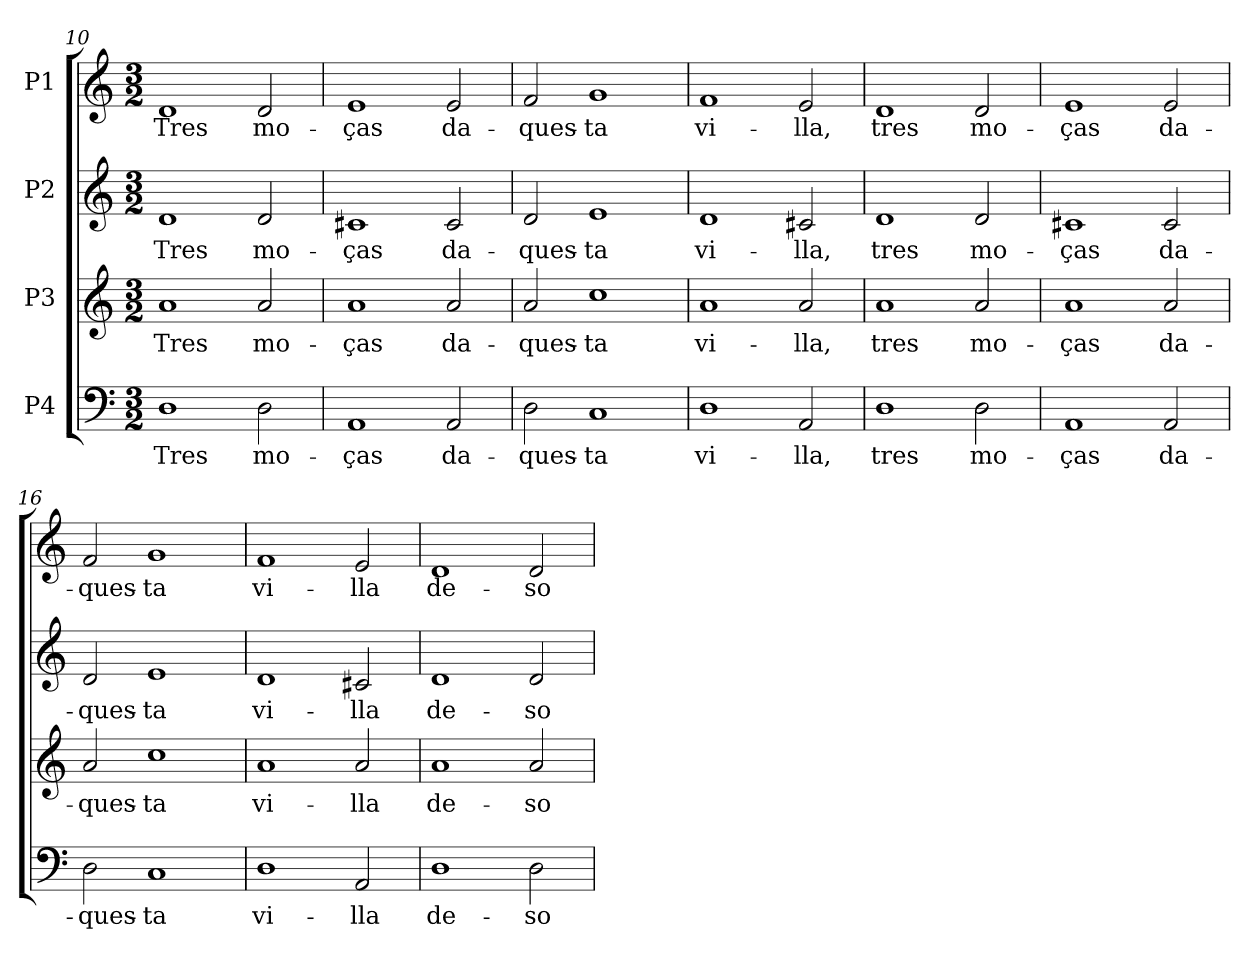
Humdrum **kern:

**kern	**text	**kern	**text	**kern	**text	**kern	**text
*part4	*part4	*part3	*part3	*part2	*part2	*part1	*part1
*staff4	*staff4	*staff3	*staff3	*staff2	*staff2	*staff1	*staff1
*I"P4	*	*I"P3	*	*I"P2	*	*I"P1	*
!!LO:LB:g=z
*clefF4	*	*clefG2	*	*clefG2	*	*clefG2	*
*	*	*ITrd7c12	*	*	*	*	*
*k[]	*	*k[]	*	*k[]	*	*k[]	*
*C:	*	*C:	*	*C:	*	*C:	*
*M3/2	*	*M3/2	*	*M3/2	*	*M3/2	*
=10	=10	=10	=10	=10	=10	=10	=10
!	!LO:LY:b:color=#000000	!	!	!	!	!	!
!	!	!	!LO:LY:b:color=#000000	!	!	!	!
!	!	!	!	!	!LO:LY:b:color=#000000	!	!
!	!	!	!	!	!	!	!LO:LY:b:color=#000000
1Di	Tres	1Ai	Tres	1di	Tres	1di	Tres
!	!LO:LY:b:color=#000000	!	!	!	!	!	!
!	!	!	!LO:LY:b:color=#000000	!	!	!	!
!	!	!	!	!	!LO:LY:b:color=#000000	!	!
!	!	!	!	!	!	!	!LO:LY:b:color=#000000
2Di\	mo-	2Ai/	mo-	2di/	mo-	2di/	mo-
=11	=11	=11	=11	=11	=11	=11	=11
!	!LO:LY:b:color=#000000	!	!	!	!	!	!
!	!	!	!LO:LY:b:color=#000000	!	!	!	!
!	!	!	!	!	!LO:LY:b:color=#000000	!	!
!	!	!	!	!	!	!	!LO:LY:b:color=#000000
1AAi	-ças	1Ai	-ças	1c#Xi	-ças	1ei	-ças
!	!LO:LY:b:color=#000000	!	!	!	!	!	!
!	!	!	!LO:LY:b:color=#000000	!	!	!	!
!	!	!	!	!	!LO:LY:b:color=#000000	!	!
!	!	!	!	!	!	!	!LO:LY:b:color=#000000
2AAi/	da-	2Ai/	da-	2c#i/	da-	2ei/	da-
=12	=12	=12	=12	=12	=12	=12	=12
!	!LO:LY:b:color=#000000	!	!	!	!	!	!
!	!	!	!LO:LY:b:color=#000000	!	!	!	!
!	!	!	!	!	!LO:LY:b:color=#000000	!	!
!	!	!	!	!	!	!	!LO:LY:b:color=#000000
2Di\	-ques-	2Ai/	-ques-	2di/	-ques-	2fi/	-ques-
!	!LO:LY:b:color=#000000	!	!	!	!	!	!
!	!	!	!LO:LY:b:color=#000000	!	!	!	!
!	!	!	!	!	!LO:LY:b:color=#000000	!	!
!	!	!	!	!	!	!	!LO:LY:b:color=#000000
1Ci	-ta	1ci	-ta	1ei	-ta	1gi	-ta
=13	=13	=13	=13	=13	=13	=13	=13
!	!LO:LY:b:color=#000000	!	!	!	!	!	!
!	!	!	!LO:LY:b:color=#000000	!	!	!	!
!	!	!	!	!	!LO:LY:b:color=#000000	!	!
!	!	!	!	!	!	!	!LO:LY:b:color=#000000
1Di	vi-	1Ai	vi-	1di	vi-	1fi	vi-
!	!LO:LY:b:color=#000000	!	!	!	!	!	!
!	!	!	!LO:LY:b:color=#000000	!	!	!	!
!	!	!	!	!	!LO:LY:b:color=#000000	!	!
!	!	!	!	!	!	!	!LO:LY:b:color=#000000
2AAi/	-lla,	2Ai/	-lla,	2c#Xi/	-lla,	2ei/	-lla,
=14	=14	=14	=14	=14	=14	=14	=14
!	!LO:LY:b:color=#000000	!	!	!	!	!	!
!	!	!	!LO:LY:b:color=#000000	!	!	!	!
!	!	!	!	!	!LO:LY:b:color=#000000	!	!
!	!	!	!	!	!	!	!LO:LY:b:color=#000000
1Di	tres	1Ai	tres	1di	tres	1di	tres
!	!LO:LY:b:color=#000000	!	!	!	!	!	!
!	!	!	!LO:LY:b:color=#000000	!	!	!	!
!	!	!	!	!	!LO:LY:b:color=#000000	!	!
!	!	!	!	!	!	!	!LO:LY:b:color=#000000
2Di\	mo-	2Ai/	mo-	2di/	mo-	2di/	mo-
=15	=15	=15	=15	=15	=15	=15	=15
!	!LO:LY:b:color=#000000	!	!	!	!	!	!
!	!	!	!LO:LY:b:color=#000000	!	!	!	!
!	!	!	!	!	!LO:LY:b:color=#000000	!	!
!	!	!	!	!	!	!	!LO:LY:b:color=#000000
1AAi	-ças	1Ai	-ças	1c#Xi	-ças	1ei	-ças
!	!LO:LY:b:color=#000000	!	!	!	!	!	!
!	!	!	!LO:LY:b:color=#000000	!	!	!	!
!	!	!	!	!	!LO:LY:b:color=#000000	!	!
!	!	!	!	!	!	!	!LO:LY:b:color=#000000
2AAi/	da-	2Ai/	da-	2c#i/	da-	2ei/	da-
=16	=16	=16	=16	=16	=16	=16	=16
!	!LO:LY:b:color=#000000	!	!	!	!	!	!
!	!	!	!LO:LY:b:color=#000000	!	!	!	!
!	!	!	!	!	!LO:LY:b:color=#000000	!	!
!	!	!	!	!	!	!	!LO:LY:b:color=#000000
2Di\	-ques-	2Ai/	-ques-	2di/	-ques-	2fi/	-ques-
!	!LO:LY:b:color=#000000	!	!	!	!	!	!
!	!	!	!LO:LY:b:color=#000000	!	!	!	!
!	!	!	!	!	!LO:LY:b:color=#000000	!	!
!	!	!	!	!	!	!	!LO:LY:b:color=#000000
1Ci	-ta	1ci	-ta	1ei	-ta	1gi	-ta
=17	=17	=17	=17	=17	=17	=17	=17
!	!LO:LY:b:color=#000000	!	!	!	!	!	!
!	!	!	!LO:LY:b:color=#000000	!	!	!	!
!	!	!	!	!	!LO:LY:b:color=#000000	!	!
!	!	!	!	!	!	!	!LO:LY:b:color=#000000
1Di	vi-	1Ai	vi-	1di	vi-	1fi	vi-
!	!LO:LY:b:color=#000000	!	!	!	!	!	!
!	!	!	!LO:LY:b:color=#000000	!	!	!	!
!	!	!	!	!	!LO:LY:b:color=#000000	!	!
!	!	!	!	!	!	!	!LO:LY:b:color=#000000
2AAi/	-lla	2Ai/	-lla	2c#Xi/	-lla	2ei/	-lla
!!LO:LB:g=z
=18	=18	=18	=18	=18	=18	=18	=18
!	!LO:LY:b:color=#000000	!	!	!	!	!	!
!	!	!	!LO:LY:b:color=#000000	!	!	!	!
!	!	!	!	!	!LO:LY:b:color=#000000	!	!
!	!	!	!	!	!	!	!LO:LY:b:color=#000000
1Di	de-	1Ai	de-	1di	de-	1di	de-
!	!LO:LY:b:color=#000000	!	!	!	!	!	!
!	!	!	!LO:LY:b:color=#000000	!	!	!	!
!	!	!	!	!	!LO:LY:b:color=#000000	!	!
!	!	!	!	!	!	!	!LO:LY:b:color=#000000
2Di\	-so-	2Ai/	-so-	2di/	-so-	2di/	-so-
=	=	=	=	=	=	=	=
*-	*-	*-	*-	*-	*-	*-	*-
